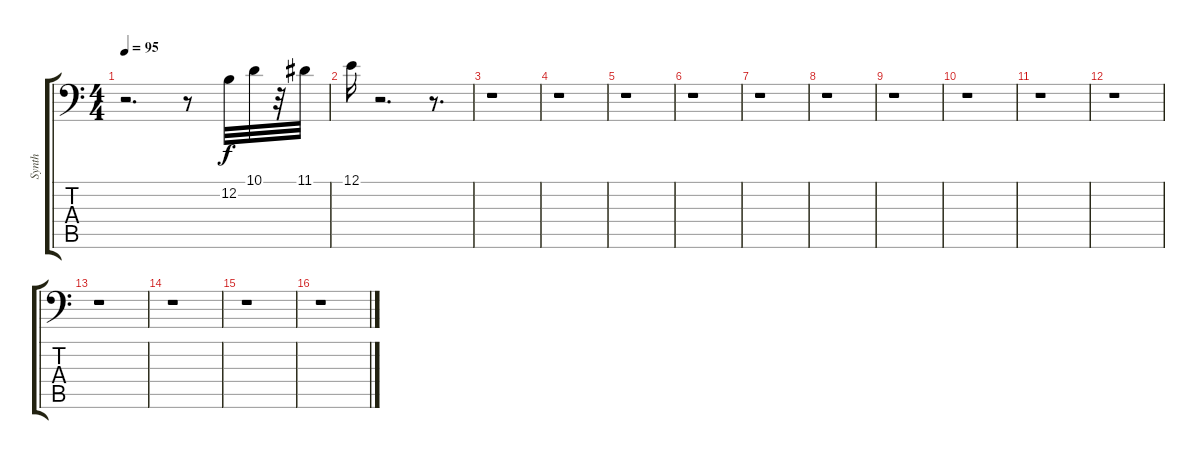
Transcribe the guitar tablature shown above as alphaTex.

\track ("Synth" "Synth") {instrument drawbarorgan}
\staff {score tabs}
\tuning (E3 B2 G2 D2 A1 E1) {hide}
\ts (4 4)
\tempo 95
\clef f4
\ks c
r.2{d dy f} r.8 12.2.32 10.1.32 r.32 11.1.32 |
12.1.16 r.2{d} r.8{d} |
r.1 |
r.1 |
r.1 |
r.1 |
r.1 |
r.1 |
r.1 |
r.1 |
r.1 |
r.1 |
r.1 |
r.1 |
r.1 |
r.1
